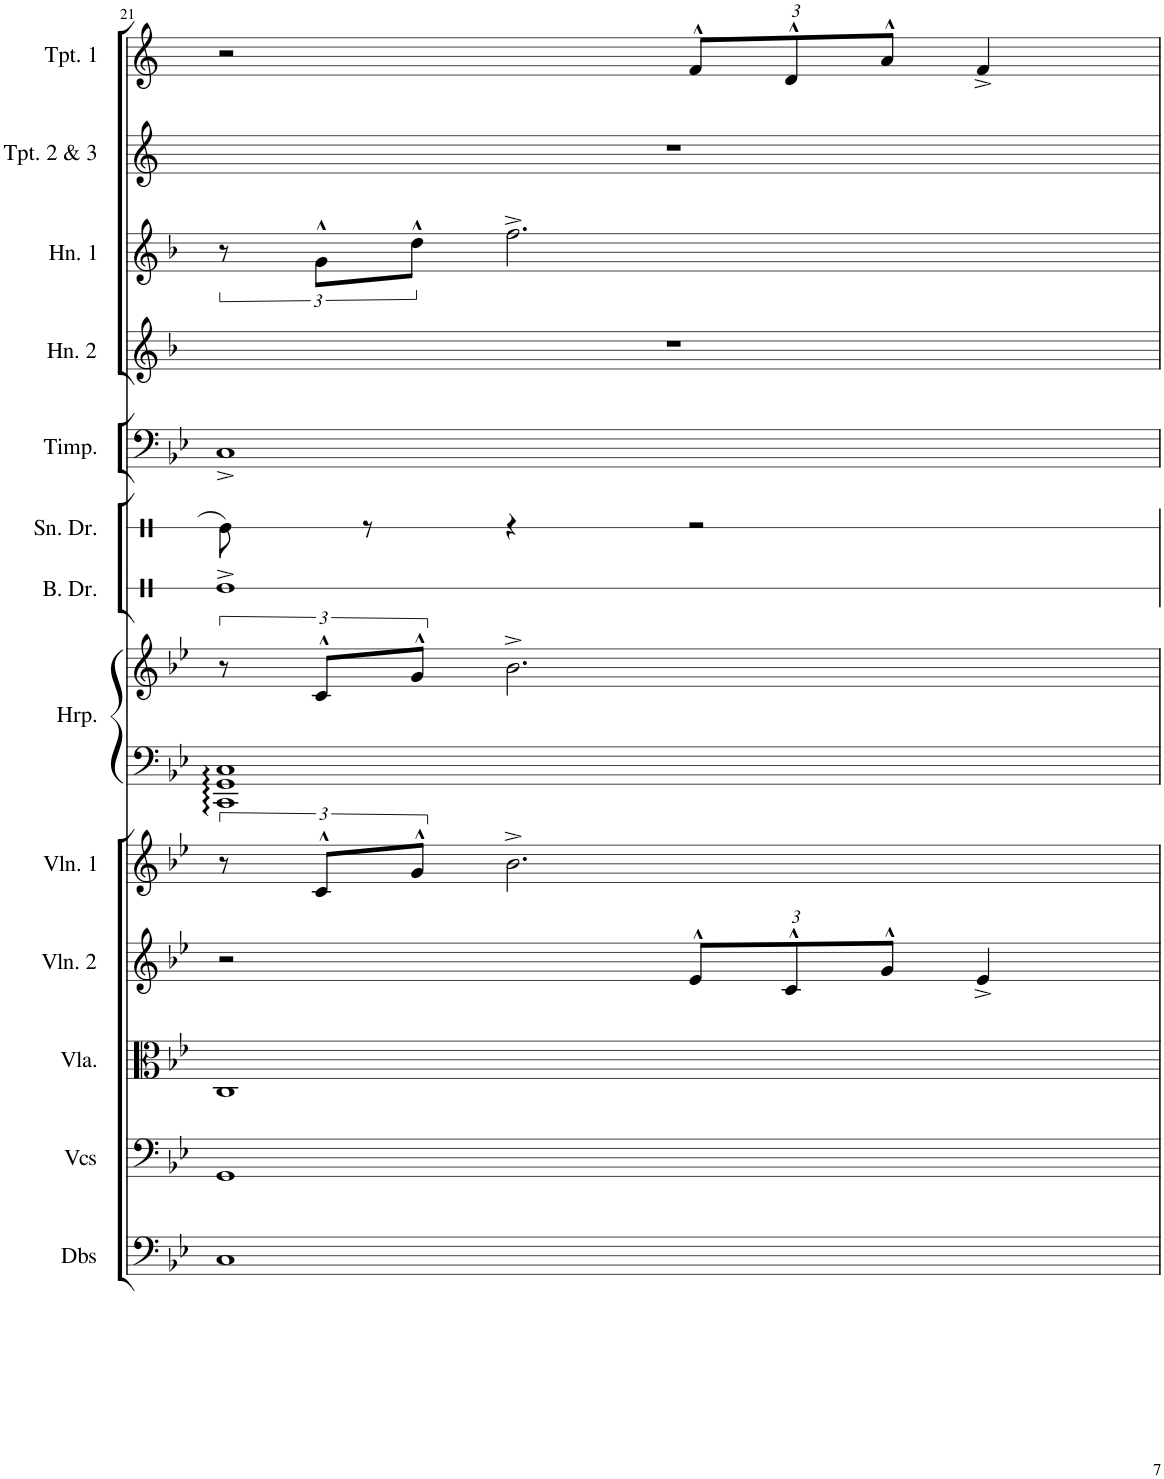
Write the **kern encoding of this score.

**kern	**kern	**kern	**kern	**kern	**kern	**kern	**kern	**kern	**kern	**kern	**kern	**kern	**kern
*part13	*part12	*part11	*part10	*part9	*part8	*part8	*part7	*part6	*part5	*part4	*part3	*part2	*part1
*staff14	*staff13	*staff12	*staff11	*staff10	*staff9	*staff8	*staff7	*staff6	*staff5	*staff4	*staff3	*staff2	*staff1
*I"Basses	*I"Cellos	*I"Viola	*I"Violin 2	*I"Violin 1	*I"Harp	*	*I"Bass Drum	*I"Snare Drum	*I"Timpani	*I"Horn 2	*I"Horn 1	*I"Trumpet 2 &amp; 3	*I"Trumpet 1
*	*	*I'Vla.	*I'Vln. 2	*I'Vln. 1	*I'Hrp.	*	*I'B. Dr.	*I'Sn. Dr.	*I'Timp.	*I'Hn. 2	*I'Hn. 1	*I'Tpt. 2 &amp; 3	*I'Tpt. 1
!!LO:PB:g=z
*clefF4	*clefF4	*clefC3	*clefG2	*clefG2	*clefF4	*clefG2	*clefX	*clefX	*clefF4	*clefG2	*clefG2	*clefG2	*clefG2
*Trd7c12	*	*	*	*	*	*	*	*	*	*Trd4c7	*Trd4c7	*Trd1c2	*Trd1c2
*k[b-e-]	*k[b-e-]	*k[b-e-]	*k[b-e-]	*k[b-e-]	*k[b-e-]	*k[b-e-]	*k[]	*k[]	*k[b-e-]	*k[b-]	*k[b-]	*k[]	*k[]
*M4/4	*M4/4	*M4/4	*M4/4	*M4/4	*M4/4	*M4/4	*M4/4	*M4/4	*M4/4	*M4/4	*M4/4	*M4/4	*M4/4
*met(c)	*met(c)	*met(c)	*met(c)	*met(c)	*met(c)	*met(c)	*met(c)	*met(c)	*met(c)	*met(c)	*met(c)	*met(c)	*met(c)
=21	=21	=21	=21	=21	=21	=21	=21	=21	=21	=21	=21	=21	=21
1C	1GG	1C	2r	12r	1CC: 1GG: 1C:	12r	1Re^	8Re\	1C^	1r	12r	1r	2r
.	.	.	.	12c^^/L	.	12c^^/L	.	.	.	.	12g^^\L	.	.
.	.	.	.	.	.	.	.	8r	.	.	.	.	.
.	.	.	.	12g^^/J	.	12g^^/J	.	.	.	.	12dd^^\J	.	.
.	.	.	.	2.b-^\	.	2.b-^\	.	4r	.	.	2.ff^\	.	.
*	*	*	*Xbrackettup	*	*	*	*	*	*	*	*	*	*Xbrackettup
.	.	.	12e-^^/L	.	.	.	.	2r	.	.	.	.	12f^^/L
.	.	.	12c^^/	.	.	.	.	.	.	.	.	.	12d^^/
.	.	.	12g^^/J	.	.	.	.	.	.	.	.	.	12a^^/J
.	.	.	4e-^/	.	.	.	.	.	.	.	.	.	4f^/
=	=	=	=	=	=	=	=	=	=	=	=	=	=
*-	*-	*-	*-	*-	*-	*-	*-	*-	*-	*-	*-	*-	*-
